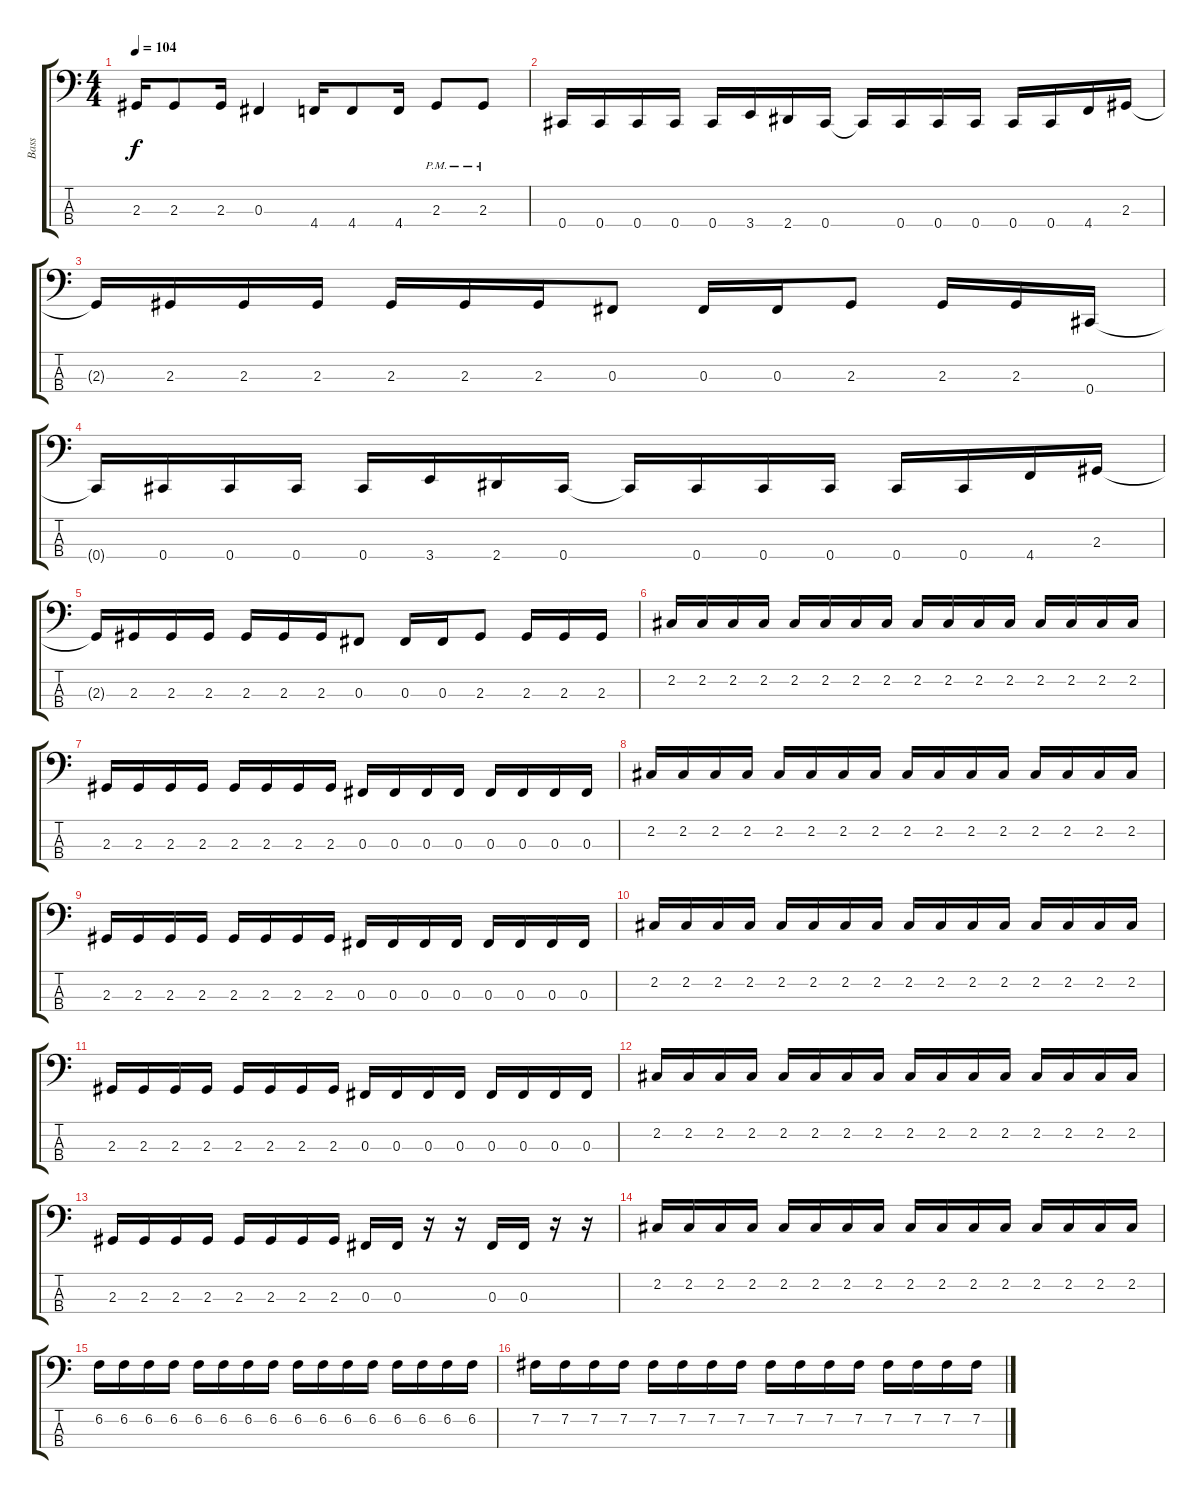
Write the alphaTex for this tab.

\track ("Bass" "Bass") {instrument electricbassfinger}
\staff {score tabs}
\tuning (E2 B1 Gb1 Db1) {hide}
\ts (4 4)
\tempo 104
\clef f4
\ks c
2.3.16{dy f instrument electricbassfinger} 2.3.8 2.3.16 0.3.4 4.4.16 4.4.8 4.4.16 2.3{pm}.8 2.3{pm}.8 |
0.4.16 0.4.16 0.4.16 0.4.16 0.4.16 3.4.16 2.4.16 0.4.16 0.4{t}.16 0.4.16 0.4.16 0.4.16 0.4.16 0.4.16 4.4.16 2.3.16 |
2.3{t}.16 2.3.16 2.3.16 2.3.16 2.3.16 2.3.16 2.3.16 0.3.8 0.3.16 0.3.16 2.3.8 2.3.16 2.3.16 0.4.16 |
0.4{t}.16 0.4.16 0.4.16 0.4.16 0.4.16 3.4.16 2.4.16 0.4.16 0.4{t}.16 0.4.16 0.4.16 0.4.16 0.4.16 0.4.16 4.4.16 2.3.16 |
2.3{t}.16 2.3.16 2.3.16 2.3.16 2.3.16 2.3.16 2.3.16 0.3.8 0.3.16 0.3.16 2.3.8 2.3.16 2.3.16 2.3.16 |
2.2.16 2.2.16 2.2.16 2.2.16 2.2.16 2.2.16 2.2.16 2.2.16 2.2.16 2.2.16 2.2.16 2.2.16 2.2.16 2.2.16 2.2.16 2.2.16 |
2.3.16 2.3.16 2.3.16 2.3.16 2.3.16 2.3.16 2.3.16 2.3.16 0.3.16 0.3.16 0.3.16 0.3.16 0.3.16 0.3.16 0.3.16 0.3.16 |
2.2.16 2.2.16 2.2.16 2.2.16 2.2.16 2.2.16 2.2.16 2.2.16 2.2.16 2.2.16 2.2.16 2.2.16 2.2.16 2.2.16 2.2.16 2.2.16 |
2.3.16 2.3.16 2.3.16 2.3.16 2.3.16 2.3.16 2.3.16 2.3.16 0.3.16 0.3.16 0.3.16 0.3.16 0.3.16 0.3.16 0.3.16 0.3.16 |
2.2.16 2.2.16 2.2.16 2.2.16 2.2.16 2.2.16 2.2.16 2.2.16 2.2.16 2.2.16 2.2.16 2.2.16 2.2.16 2.2.16 2.2.16 2.2.16 |
2.3.16 2.3.16 2.3.16 2.3.16 2.3.16 2.3.16 2.3.16 2.3.16 0.3.16 0.3.16 0.3.16 0.3.16 0.3.16 0.3.16 0.3.16 0.3.16 |
2.2.16 2.2.16 2.2.16 2.2.16 2.2.16 2.2.16 2.2.16 2.2.16 2.2.16 2.2.16 2.2.16 2.2.16 2.2.16 2.2.16 2.2.16 2.2.16 |
2.3.16 2.3.16 2.3.16 2.3.16 2.3.16 2.3.16 2.3.16 2.3.16 0.3.16 0.3.16 r.16 r.16 0.3.16 0.3.16 r.16 r.16 |
2.2.16 2.2.16 2.2.16 2.2.16 2.2.16 2.2.16 2.2.16 2.2.16 2.2.16 2.2.16 2.2.16 2.2.16 2.2.16 2.2.16 2.2.16 2.2.16 |
6.2.16 6.2.16 6.2.16 6.2.16 6.2.16 6.2.16 6.2.16 6.2.16 6.2.16 6.2.16 6.2.16 6.2.16 6.2.16 6.2.16 6.2.16 6.2.16 |
7.2.16 7.2.16 7.2.16 7.2.16 7.2.16 7.2.16 7.2.16 7.2.16 7.2.16 7.2.16 7.2.16 7.2.16 7.2.16 7.2.16 7.2.16 7.2.16
